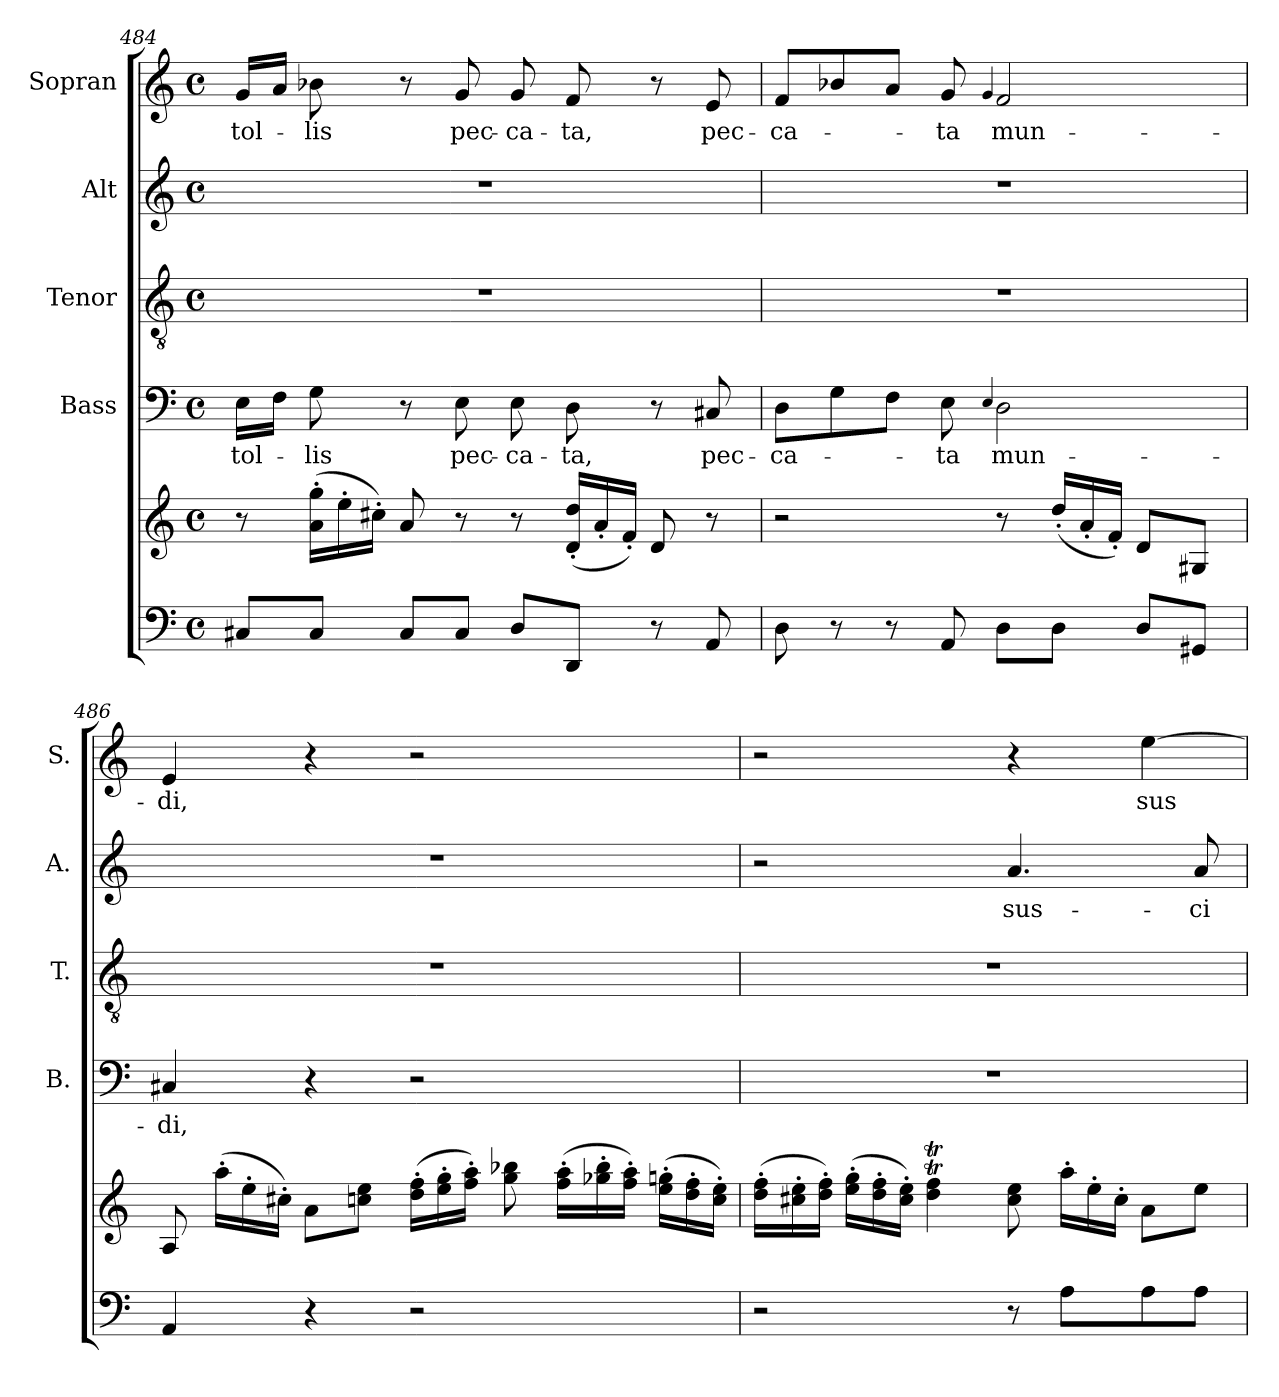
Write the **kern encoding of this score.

**kern	**kern	**kern	**text	**kern	**kern	**text	**kern	**text
*part5	*part5	*part4	*part4	*part3	*part2	*part2	*part1	*part1
*staff6	*staff5	*staff4	*staff4	*staff3	*staff2	*staff2	*staff1	*staff1
*	*	*I"Bass	*	*I"Tenor	*I"Alt	*	*I"Sopran	*
*	*	*I'B.	*	*I'T.	*I'A.	*	*I'S.	*
*clefF4	*clefG2	*clefF4	*	*clefGv2	*clefG2	*	*clefG2	*
*k[]	*k[]	*k[]	*	*k[]	*k[]	*	*k[]	*
*C:	*C:	*C:	*	*C:	*C:	*	*C:	*
*M4/4	*M4/4	*M4/4	*	*M4/4	*M4/4	*	*M4/4	*
*met(c)	*met(c)	*met(c)	*	*met(c)	*met(c)	*	*met(c)	*
=484	=484	=484	=484	=484	=484	=484	=484	=484
!	!	!	!LO:LY:b	!	!	!	!	!LO:LY:b
8C#X/L	8r	16E\LL	tol-	1r	1r	.	16g/LL	tol-
.	.	16F\JJ	.	.	.	.	16a/JJ	.
*	*Xtuplet	*	*	*	*	*	*	*
!	!	!	!LO:LY:b	!	!	!	!	!LO:LY:b
8C#/J	(>24a\'> 24gg\'>LL	8G\	-lis	.	.	.	8b-X\	-lis
.	24ee'>\	.	.	.	.	.	.	.
.	24cc#X'>\JJ)	.	.	.	.	.	.	.
8C#/L	8a/	8r	.	.	.	.	8r	.
!	!	!	!LO:LY:b	!	!	!	!	!LO:LY:b
8C#/J	8r	8E\	pec-	.	.	.	8g/	pec-
!	!	!	!LO:LY:b	!	!	!	!	!LO:LY:b
8D/L	8r	8E\	-ca-	.	.	.	8g/	-ca-
!	!	!	!LO:LY:b	!	!	!	!	!LO:LY:b
8DD/J	(<24d/'< 24dd/'<LL	8D\	-ta,	.	.	.	8f/	-ta,
.	24a'</	.	.	.	.	.	.	.
.	24f'</JJ)	.	.	.	.	.	.	.
8r	8d/	8r	.	.	.	.	8r	.
!	!	!	!LO:LY:b	!	!	!	!	!LO:LY:b
8AA/	8r	8C#X/	pec-	.	.	.	8e/	pec-
=485	=485	=485	=485	=485	=485	=485	=485	=485
!	!	!	!LO:LY:b	!	!	!	!	!LO:LY:b
8D\	2r	8D\L	-ca-	1r	1r	.	8f/L	-ca-
8r	.	8G\	.	.	.	.	8b-X/	.
8r	.	8F\J	.	.	.	.	8a/J	.
!	!	!	!LO:LY:b	!	!	!	!	!LO:LY:b
8AA/	.	8E\	-ta	.	.	.	8g/	-ta
.	.	4qqE/	.	.	.	.	4qqg/	.
!	!	!	!LO:LY:b	!	!	!	!	!LO:LY:b
8D\L	8r	2D\	mun-	.	.	.	2f/	mun-
8D\J	(<24dd'</LL	.	.	.	.	.	.	.
.	24a'</	.	.	.	.	.	.	.
.	24f'</JJ)	.	.	.	.	.	.	.
8D/L	8d/L	.	.	.	.	.	.	.
8GG#X/J	8G#X/J	.	.	.	.	.	.	.
!!LO:PB:g=z
=486	=486	=486	=486	=486	=486	=486	=486	=486
!	!	!	!LO:LY:b	!	!	!	!	!LO:LY:b
4AA/	8A/	4C#X/	-di,	1r	1r	.	4e/	-di,
.	(>24aa'>\LL	.	.	.	.	.	.	.
.	24ee'>\	.	.	.	.	.	.	.
.	24cc#X'>\JJ)	.	.	.	.	.	.	.
4r	8a\L	4r	.	.	.	.	4r	.
.	8ccn\ 8ee\J	.	.	.	.	.	.	.
2r	(>24dd\'> 24ff\'>LL	2r	.	.	.	.	2r	.
.	24ee\'> 24gg\'>	.	.	.	.	.	.	.
.	24ff\'> 24aa\'>JJ)	.	.	.	.	.	.	.
.	8gg\ 8bb-X\	.	.	.	.	.	.	.
.	(>24ff\'> 24aa\'>LL	.	.	.	.	.	.	.
.	24gg-X\'> 24bb-\'>	.	.	.	.	.	.	.
.	24ff\'> 24aa\'>JJ)	.	.	.	.	.	.	.
.	(>24ee\'> 24ggn\'>LL	.	.	.	.	.	.	.
.	24dd\'> 24ff\'>	.	.	.	.	.	.	.
.	24cc\'> 24ee\'>JJ)	.	.	.	.	.	.	.
=487	=487	=487	=487	=487	=487	=487	=487	=487
2r	(>24dd\'> 24ff\'>LL	1r	.	1r	2r	.	2r	.
.	24cc#X\'> 24ee\'>	.	.	.	.	.	.	.
.	24dd\'> 24ff\'>JJ)	.	.	.	.	.	.	.
.	(>24ee\'> 24gg\'>LL	.	.	.	.	.	.	.
.	24dd\'> 24ff\'>	.	.	.	.	.	.	.
.	24cc#\'> 24ee\'>JJ)	.	.	.	.	.	.	.
.	4dd\T 4ff\T	.	.	.	.	.	.	.
!	!	!	!	!	!	!LO:LY:b	!	!
8r	8cc#\ 8ee\	.	.	.	4.a/	sus-	4r	.
8A\L	24aa'>\LL	.	.	.	.	.	.	.
.	24ee'>\	.	.	.	.	.	.	.
.	24cc#'>\JJ	.	.	.	.	.	.	.
!	!	!	!	!	!	!	!	!LO:LY:b
8A\	8a\L	.	.	.	.	.	[4ee\	sus-
!	!	!	!	!	!	!LO:LY:b	!	!
8A\J	8ee\J	.	.	.	8a/	-ci-	.	.
=	=	=	=	=	=	=	=	=
*-	*-	*-	*-	*-	*-	*-	*-	*-
